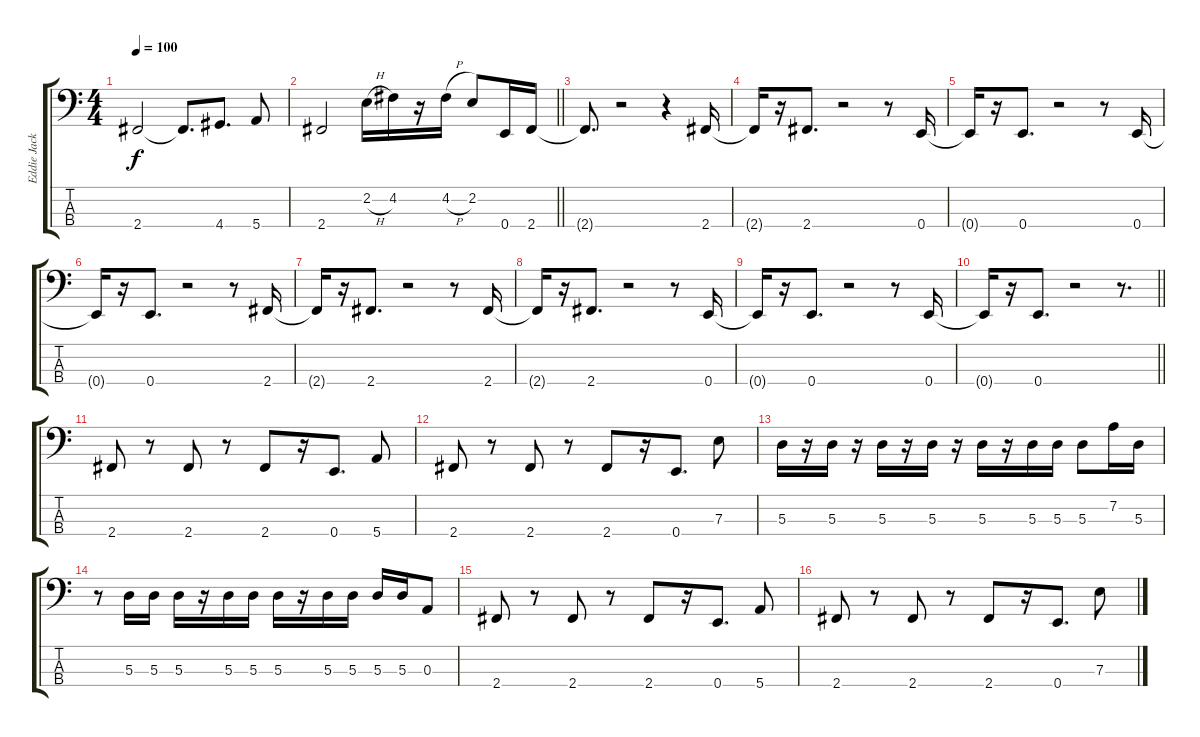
\track ("Eddie Jackson" "Eddie Jack") {instrument electricbassfinger}
\staff {score tabs}
\tuning (G2 D2 A1 E1) {hide}
\ts (4 4)
\tempo 100
\clef f4
\ks c
2.4.2{dy f} 2.4{t}.8{d} 4.4.8{d} 5.4.8 |
\barLineRight lightlight
2.4.2 2.2{h}.16 4.2.16 r.16 4.2{h}.16 2.2.8 0.4.16 2.4.16 |
2.4{t}.8{d} r.2 r.4 2.4.16 |
2.4{t}.16 r.16 2.4.8{d} r.2 r.8 0.4.16 |
0.4{t}.16 r.16 0.4.8{d} r.2 r.8 0.4.16 |
0.4{t}.16 r.16 0.4.8{d} r.2 r.8 2.4.16 |
2.4{t}.16 r.16 2.4.8{d} r.2 r.8 2.4.16 |
2.4{t}.16 r.16 2.4.8{d} r.2 r.8 0.4.16 |
0.4{t}.16 r.16 0.4.8{d} r.2 r.8 0.4.16 |
\barLineRight lightlight
0.4{t}.16 r.16 0.4.8{d} r.2 r.8{d} |
2.4.8 r.8 2.4.8 r.8 2.4.8 r.16 0.4.8{d} 5.4.8 |
2.4.8 r.8 2.4.8 r.8 2.4.8 r.16 0.4.8{d} 7.3.8 |
5.3.16 r.16 5.3.16 r.16 5.3.16 r.16 5.3.16 r.16 5.3.16 r.16 5.3.16 5.3.16 5.3.8 7.2.16 5.3.16 |
r.8 5.3.16 5.3.16 5.3.16 r.16 5.3.16 5.3.16 5.3.16 r.16 5.3.16 5.3.16 5.3.16 5.3.16 0.3.8 |
2.4.8 r.8 2.4.8 r.8 2.4.8 r.16 0.4.8{d} 5.4.8 |
2.4.8 r.8 2.4.8 r.8 2.4.8 r.16 0.4.8{d} 7.3.8
